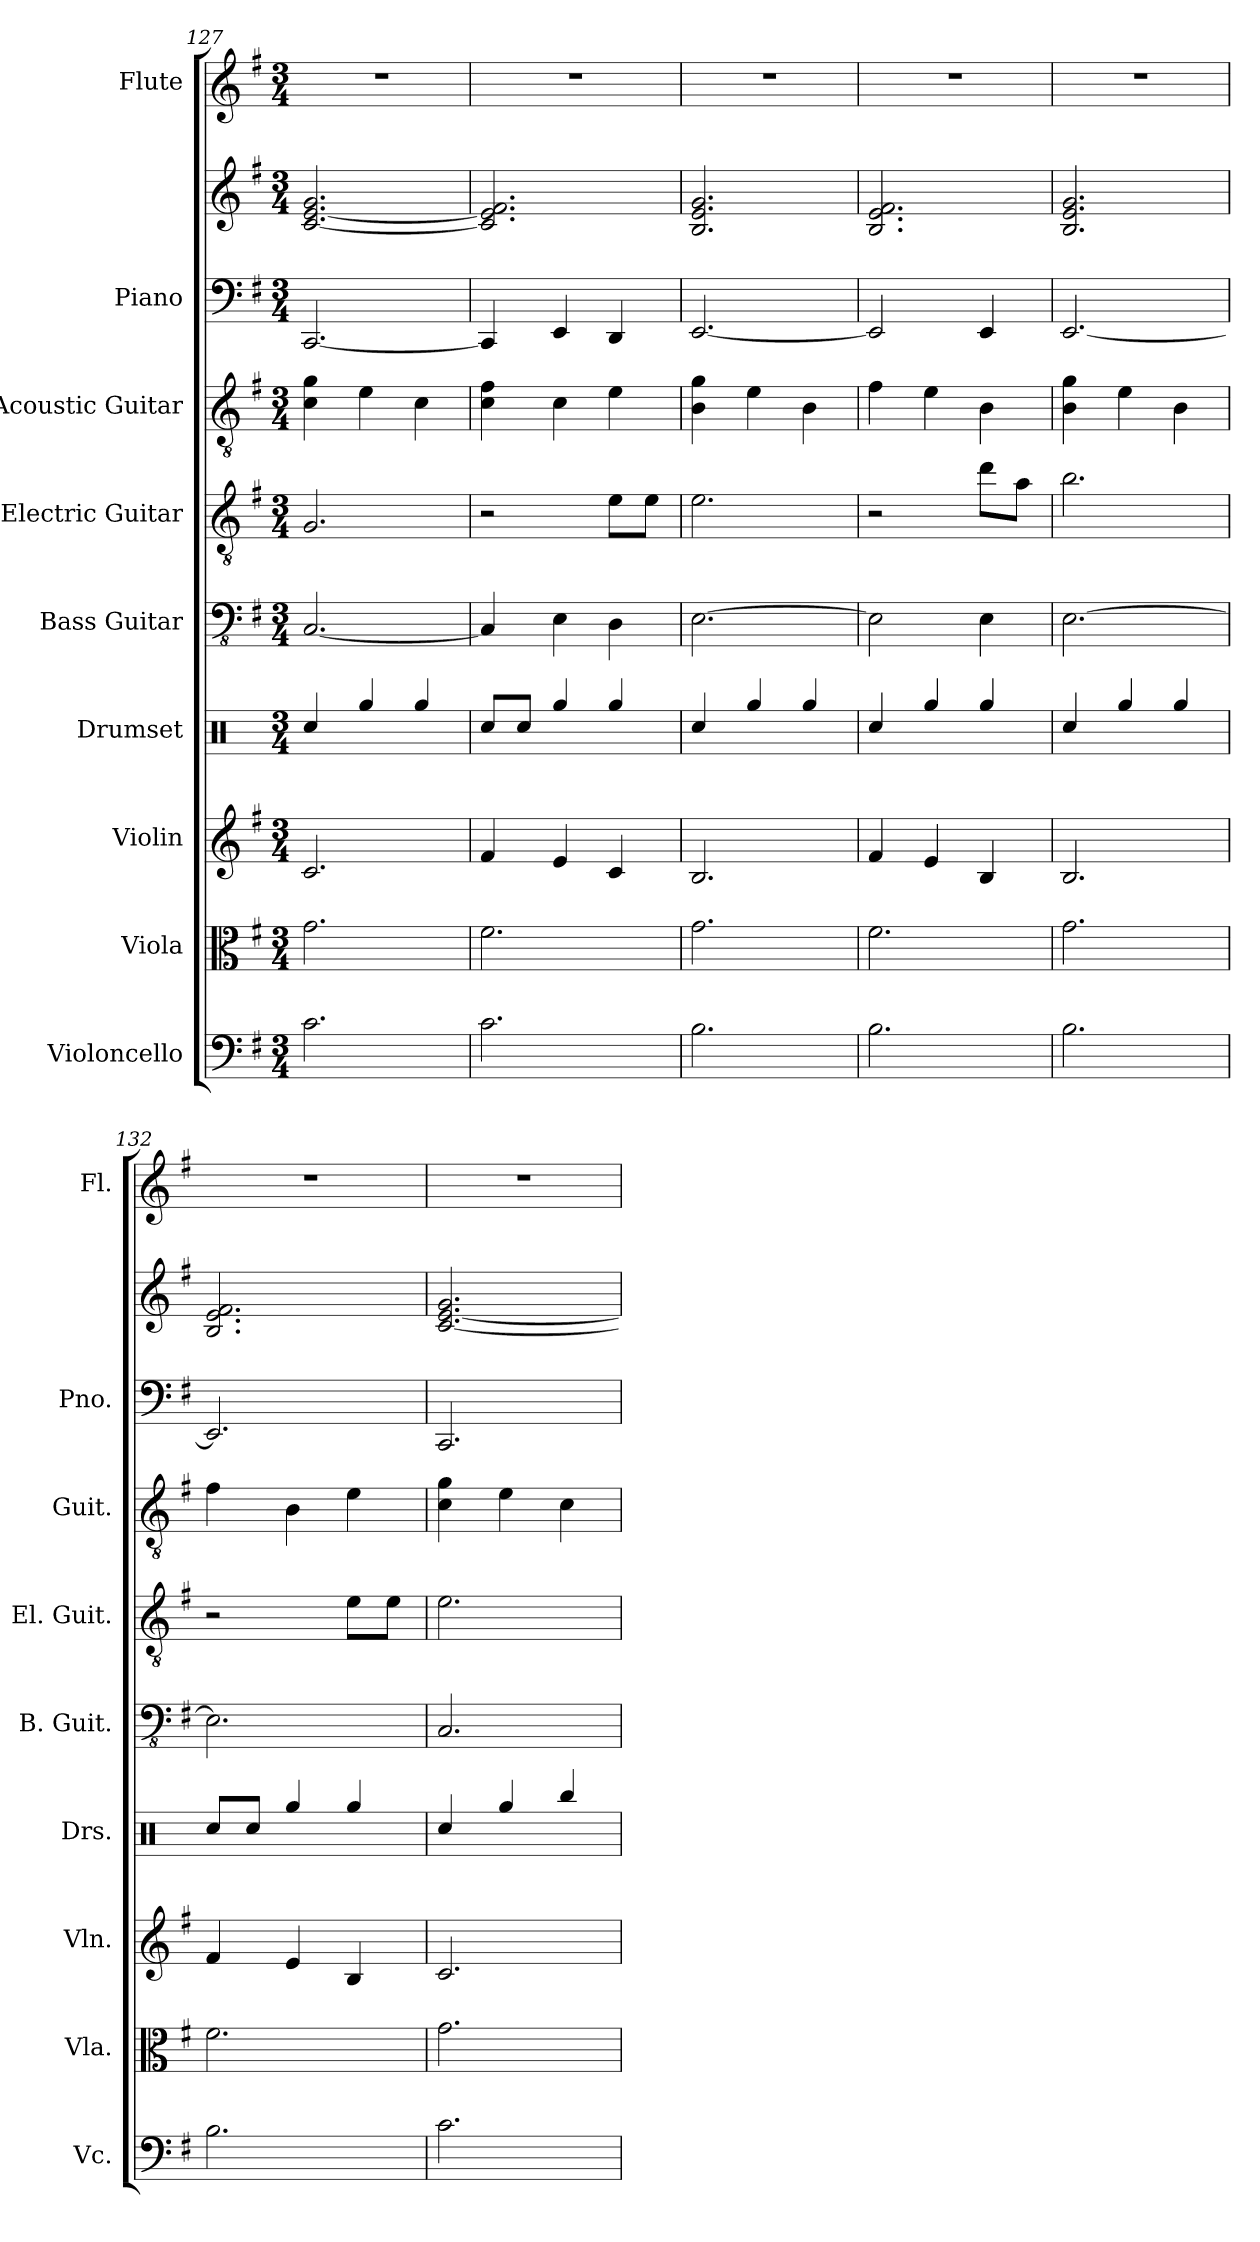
**kern	**kern	**kern	**kern	**kern	**kern	**kern	**kern	**kern	**kern
*part9	*part8	*part7	*part6	*part5	*part4	*part3	*part2	*part2	*part1
*staff10	*staff9	*staff8	*staff7	*staff6	*staff5	*staff4	*staff3	*staff2	*staff1
*I"Violoncello	*I"Viola	*I"Violin	*I"Drumset	*I"Bass Guitar	*I"Electric Guitar	*I"Acoustic Guitar	*I"Piano	*	*I"Flute
*I'Vc.	*I'Vla.	*I'Vln.	*I'Drs.	*I'B. Guit.	*I'El. Guit.	*I'Guit.	*I'Pno.	*	*I'Fl.
*clefF4	*clefC3	*clefG2	*clefX	*clefFv4	*clefGv2	*clefGv2	*clefF4	*clefG2	*clefG2
*k[f#]	*k[f#]	*k[f#]	*k[]	*k[f#]	*k[f#]	*k[f#]	*k[f#]	*k[f#]	*k[f#]
*M3/4	*M3/4	*M3/4	*M3/4	*M3/4	*M3/4	*M3/4	*M3/4	*M3/4	*M3/4
=127	=127	=127	=127	=127	=127	=127	=127	=127	=127
2.c\	2.g\	2.c/	4Rcc/	[2.CC/	2.G/	4c\ 4g\	[2.CC/	[2.c/ [2.e/ 2.g/	2.r
.	.	.	4Rgg/	.	.	4e\	.	.	.
.	.	.	4Rgg/	.	.	4c\	.	.	.
!!LO:PB:g=z
=128	=128	=128	=128	=128	=128	=128	=128	=128	=128
2.c\	2.f#\	4f#/	8Rcc/L	4CC/]	2r	4c\ 4f#\	4CC/]	2.c/] 2.e/] 2.f#/	2.r
.	.	.	8Rcc/J	.	.	.	.	.	.
.	.	4e/	4Rgg/	4EE\	.	4c\	4EE/	.	.
.	.	4c/	4Rgg/	4DD\	8e\L	4e\	4DD/	.	.
.	.	.	.	.	8e\J	.	.	.	.
=129	=129	=129	=129	=129	=129	=129	=129	=129	=129
2.B\	2.g\	2.B/	4Rcc/	[2.EE\	2.e\	4B\ 4g\	[2.EE/	2.B/ 2.e/ 2.g/	2.r
.	.	.	4Rgg/	.	.	4e\	.	.	.
.	.	.	4Rgg/	.	.	4B\	.	.	.
=130	=130	=130	=130	=130	=130	=130	=130	=130	=130
2.B\	2.f#\	4f#/	4Rcc/	2EE\]	2r	4f#\	2EE/]	2.B/ 2.e/ 2.f#/	2.r
.	.	4e/	4Rgg/	.	.	4e\	.	.	.
.	.	4B/	4Rgg/	4EE\	8dd\L	4B\	4EE/	.	.
.	.	.	.	.	8a\J	.	.	.	.
=131	=131	=131	=131	=131	=131	=131	=131	=131	=131
2.B\	2.g\	2.B/	4Rcc/	[2.EE\	2.b\	4B\ 4g\	[2.EE/	2.B/ 2.e/ 2.g/	2.r
.	.	.	4Rgg/	.	.	4e\	.	.	.
.	.	.	4Rgg/	.	.	4B\	.	.	.
=132	=132	=132	=132	=132	=132	=132	=132	=132	=132
2.B\	2.f#\	4f#/	8Rcc/L	2.EE\]	2r	4f#\	2.EE/]	2.B/ 2.e/ 2.f#/	2.r
.	.	.	8Rcc/J	.	.	.	.	.	.
.	.	4e/	4Rgg/	.	.	4B\	.	.	.
.	.	4B/	4Rgg/	.	8e\L	4e\	.	.	.
.	.	.	.	.	8e\J	.	.	.	.
=133	=133	=133	=133	=133	=133	=133	=133	=133	=133
2.c\	2.g\	2.c/	4Rcc/	2.CC/	2.e\	4c\ 4g\	2.CC/	[2.c/ [2.e/ 2.g/	2.r
.	.	.	4Rgg/	.	.	4e\	.	.	.
.	.	.	4Rbb/	.	.	4c\	.	.	.
=	=	=	=	=	=	=	=	=	=
*-	*-	*-	*-	*-	*-	*-	*-	*-	*-
